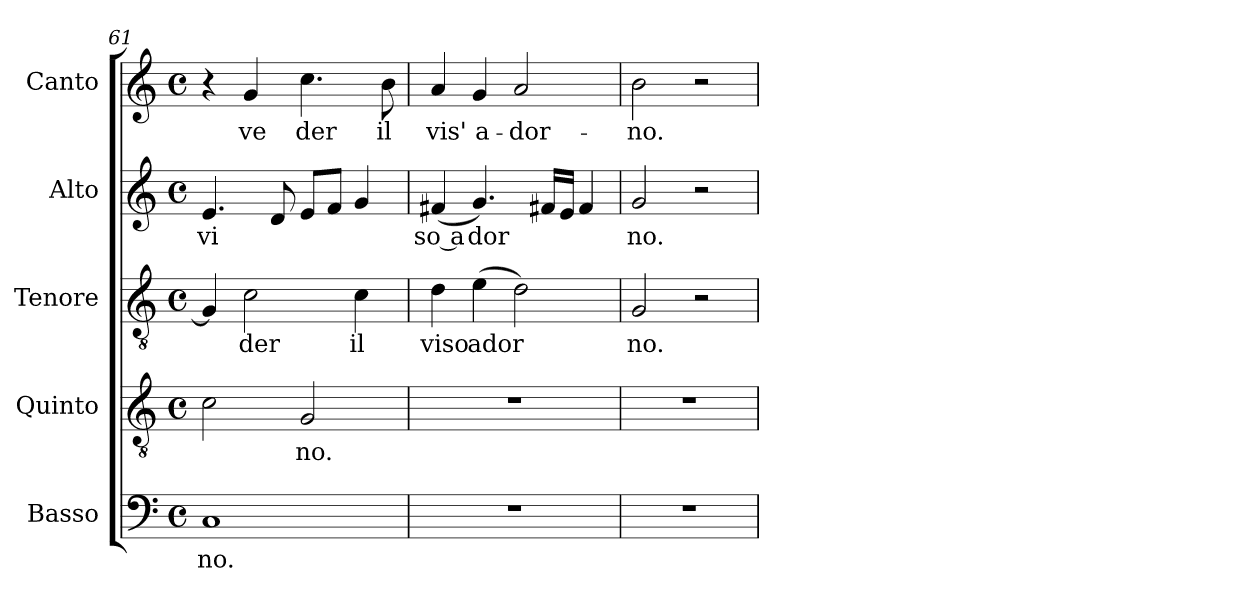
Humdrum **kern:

**kern	**text	**kern	**text	**kern	**text	**kern	**text	**kern	**text
*part5	*part5	*part4	*part4	*part3	*part3	*part2	*part2	*part1	*part1
*staff5	*staff5	*staff4	*staff4	*staff3	*staff3	*staff2	*staff2	*staff1	*staff1
*I"Basso	*	*I"Quinto	*	*I"Tenore	*	*I"Alto	*	*I"Canto	*
*clefF4	*	*clefGv2	*	*clefGv2	*	*clefG2	*	*clefG2	*
*M4/4	*	*M4/4	*	*M4/4	*	*M4/4	*	*M4/4	*
*met(c)	*	*met(c)	*	*met(c)	*	*met(c)	*	*met(c)	*
=61	=61	=61	=61	=61	=61	=61	=61	=61	=61
!	!LO:LY:b:cj	!	!	!	!	!	!LO:LY:b:cj	!	!
1C	-no.	2c\	.	4G/]	.	4.e/	vi	4r	.
!	!	!	!	!	!LO:LY:b:cj	!	!	!	!LO:LY:b:cj
.	.	.	.	2c\	-der	.	.	4g/	ve
.	.	.	.	.	.	8d/	.	.	.
!	!	!	!LO:LY:b:cj	!	!	!	!	!	!LO:LY:b:cj
.	.	2G/	no.	.	.	8e/L	.	4.cc\	der
.	.	.	.	.	.	8f/J	.	.	.
!	!	!	!	!	!LO:LY:b:cj	!	!	!	!
.	.	.	.	4c\	il	4g/	.	.	.
!	!	!	!	!	!	!	!	!	!LO:LY:b:cj
.	.	.	.	.	.	.	.	8b\	il
!!LO:LB:g=z
=62	=62	=62	=62	=62	=62	=62	=62	=62	=62
!LO:N:vis=1	!	!LO:N:vis=1	!	!	!LO:LY:b	!	!LO:LY:b:rj	!	!LO:LY:b:cj
1r	.	1r	.	4d\	viso	(<4f#/	so a	4a/	vis'
!	!	!	!	!	!LO:LY:b	!	!LO:LY:b	!	!LO:LY:b:cj
.	.	.	.	(<4e\	ador	4.g/)	dor	4g/	a-
!	!	!	!	!	!	!	!	!	!LO:LY:b:cj
.	.	.	.	2d\)	.	.	.	2a/	-dor-
.	.	.	.	.	.	16f#X/L	.	.	.
.	.	.	.	.	.	16e/J	.	.	.
.	.	.	.	.	.	4f#/	.	.	.
=63	=63	=63	=63	=63	=63	=63	=63	=63	=63
!	!	!	!	!	!LO:LY:b:cj	!	!LO:LY:b:cj	!	!LO:LY:b:cj
1r	.	1r	.	2G/	no.	2g/	no.	2b\	-no.
.	.	.	.	2r	.	2r	.	2r	.
=	=	=	=	=	=	=	=	=	=
*-	*-	*-	*-	*-	*-	*-	*-	*-	*-
